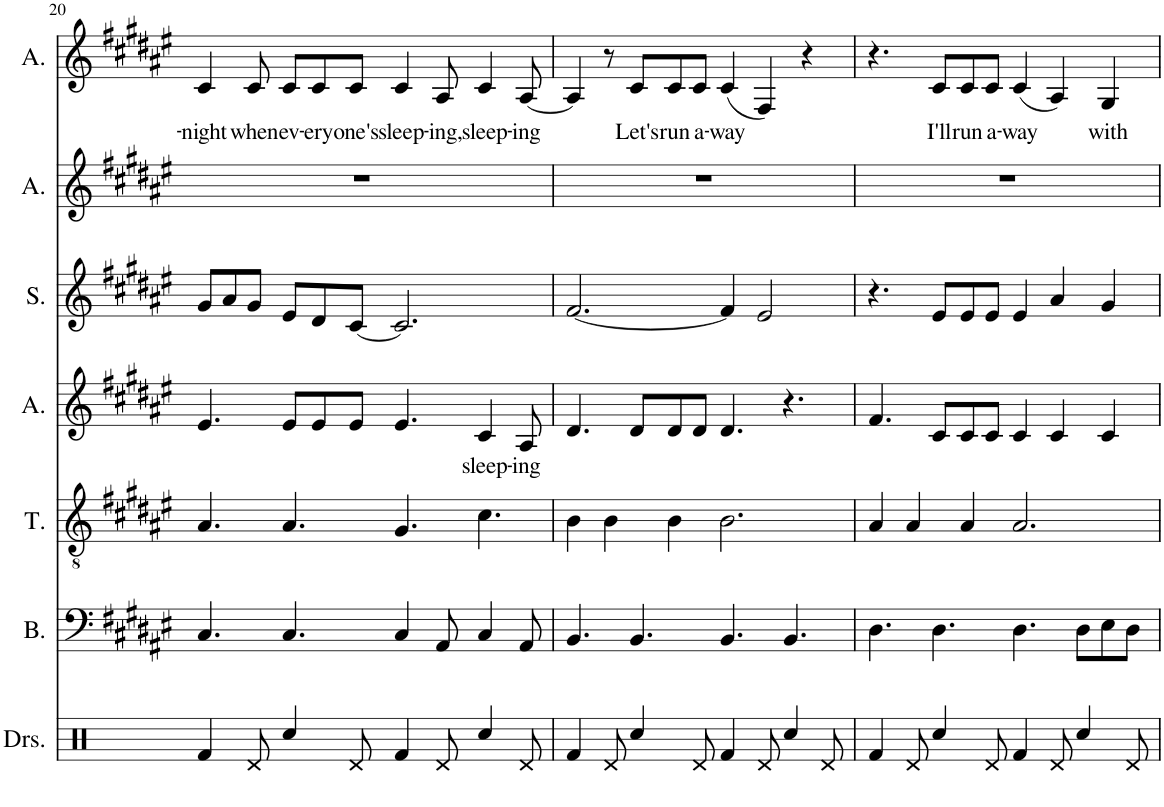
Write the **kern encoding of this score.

**kern	**kern	**kern	**kern	**text	**kern	**kern	**kern	**text
*part7	*part6	*part5	*part4	*part4	*part3	*part2	*part1	*part1
*staff7	*staff6	*staff5	*staff4	*staff4	*staff3	*staff2	*staff1	*staff1
*I"Drumset	*I"Bass	*I"Tenor	*I"Alto	*	*I"Soprano	*I"Alto	*I"Alto	*
*I'Drs.	*I'B.	*I'T.	*I'A.	*	*I'S.	*I'A.	*I'A.	*
!!LO:PB:g=z
*clefX	*clefF4	*clefGv2	*clefG2	*	*clefG2	*clefG2	*clefG2	*
*k[]	*k[f#c#g#d#a#e#]	*k[f#c#g#d#a#e#]	*k[f#c#g#d#a#e#]	*	*k[f#c#g#d#a#e#]	*k[f#c#g#d#a#e#]	*k[f#c#g#d#a#e#]	*
*M12/8	*M12/8	*M12/8	*M12/8	*	*M12/8	*M12/8	*M12/8	*
=20	=20	=20	=20	=20	=20	=20	=20	=20
!	!	!	!	!	!	!	!	!LO:LY:b
4Rf/	4.C#/	4.A#/	4.e#/	.	8g#/L	1.r	4c#/	-night
.	.	.	.	.	8a#/	.	.	.
!	!	!	!	!	!	!	!	!LO:LY:b
8Rd/	.	.	.	.	8g#/J	.	8c#/	when
!	!	!	!	!	!	!	!	!LO:LY:b
4Rcc/	4.C#/	4.A#/	8e#/L	.	8e#/L	.	8c#/L	ev-
!	!	!	!	!	!	!	!	!LO:LY:b
.	.	.	8e#/	.	8d#/	.	8c#/	-ery
!	!	!	!	!	!	!	!	!LO:LY:b
8Rd/	.	.	8e#/J	.	[8c#/J	.	8c#/J	one's
!	!	!	!	!	!	!	!	!LO:LY:b
4Rf/	4C#/	4.G#/	4.e#/	.	2.c#/]	.	4c#/	sleep-
!	!	!	!	!	!	!	!	!LO:LY:b
8Rd/	8AA#/	.	.	.	.	.	8A#/	-ing,
!	!	!	!	!LO:LY:b	!	!	!	!LO:LY:b
4Rcc/	4C#/	4.c#\	4c#/	sleep-	.	.	4c#/	sleep-
!	!	!	!	!LO:LY:b	!	!	!	!LO:LY:b
8Rd/	8AA#/	.	8A#/	-ing	.	.	[8A#/	-ing
=21	=21	=21	=21	=21	=21	=21	=21	=21
4Rf/	4.BB/	4B\	4.d#/	.	[2.f#/	1.r	4A#/]	.
8Rd/	.	4B\	.	.	.	.	8r	.
!	!	!	!	!	!	!	!	!LO:LY:b
4Rcc/	4.BB/	.	8d#/L	.	.	.	8c#/L	Let's
!	!	!	!	!	!	!	!	!LO:LY:b
.	.	4B\	8d#/	.	.	.	8c#/	run
!	!	!	!	!	!	!	!	!LO:LY:b
8Rd/	.	.	8d#/J	.	.	.	8c#/J	a-
!	!	!	!	!	!	!	!	!LO:LY:b
4Rf/	4.BB/	2.B\	4.d#/	.	4f#/]	.	(4c#/	-way
8Rd/	.	.	.	.	2e#/	.	4F#/)	.
4Rcc/	4.BB/	.	4.r	.	.	.	.	.
.	.	.	.	.	.	.	4r	.
8Rd/	.	.	.	.	.	.	.	.
=22	=22	=22	=22	=22	=22	=22	=22	=22
4Rf/	4.D#\	4A#/	4.f#/	.	4.r	1.r	4.r	.
8Rd/	.	4A#/	.	.	.	.	.	.
!	!	!	!	!	!	!	!	!LO:LY:b
4Rcc/	4.D#\	.	8c#/L	.	8e#/L	.	8c#/L	I'll
!	!	!	!	!	!	!	!	!LO:LY:b
.	.	4A#/	8c#/	.	8e#/	.	8c#/	run
!	!	!	!	!	!	!	!	!LO:LY:b
8Rd/	.	.	8c#/J	.	8e#/J	.	8c#/J	a-
!	!	!	!	!	!	!	!	!LO:LY:b
4Rf/	4.D#\	2.A#/	4c#/	.	4e#/	.	(4c#/	-way
8Rd/	.	.	4c#/	.	4a#/	.	4A#/)	.
4Rcc/	8D#\L	.	.	.	.	.	.	.
!	!	!	!	!	!	!	!	!LO:LY:b
.	8E#\	.	4c#/	.	4g#/	.	4G#/	with
8Rd/	8D#\J	.	.	.	.	.	.	.
=	=	=	=	=	=	=	=	=
*-	*-	*-	*-	*-	*-	*-	*-	*-
